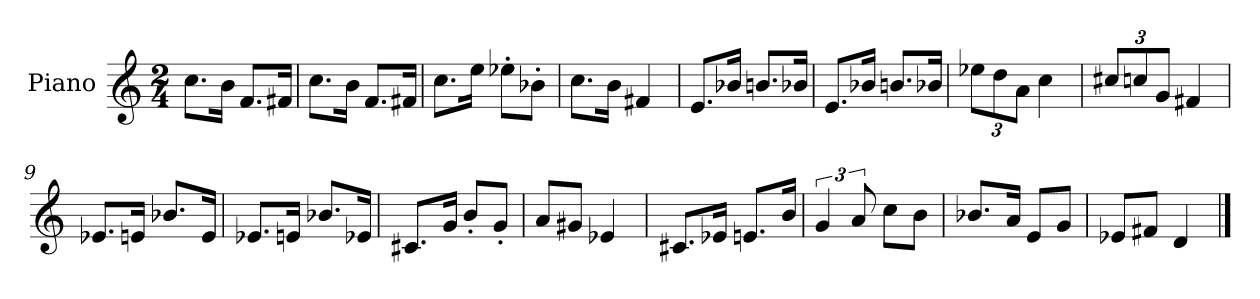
**kern
*part1
*staff1
*I"Piano
*I'Pno.
*clefG2
*k[]
*M2/4
*MM120
=1
8.cc\L
16b\Jk
8.f/L
16f#X/Jk
=2
8.cc\L
16b\Jk
8.f/L
16f#X/Jk
=3
8.cc\L
16ee\Jk
8ee-X'\L
8b-X'\J
=4
8.cc\L
16b\Jk
4f#X/
=5
8.e/L
16b-X/Jk
8.bn/L
16b-X/Jk
=6
8.e/L
16b-X/Jk
8.bn/L
16b-X/Jk
=7
*Xbrackettup
12ee-X\L
12dd\
12a\J
4cc\
=8
12cc#X/L
12ccn/
12g/J
4f#X/
!!LO:LB:g=z
=9
8.e-X/L
16en/Jk
8.b-X/L
16e/Jk
=10
8.e-X/L
16en/Jk
8.b-X/L
16e-X/Jk
=11
8.c#X/L
16g/Jk
8b'/L
8g'/J
=12
8a/L
8g#X/J
4e-X/
=13
8.c#X/L
16e-X/Jk
8.en/L
16b/Jk
=14
*brackettup
6g/
12a/
8cc\L
8b\J
=15
8.b-X/L
16a/Jk
8e/L
8g/J
=16
8e-X/L
8f#X/J
4d/
==
*-
